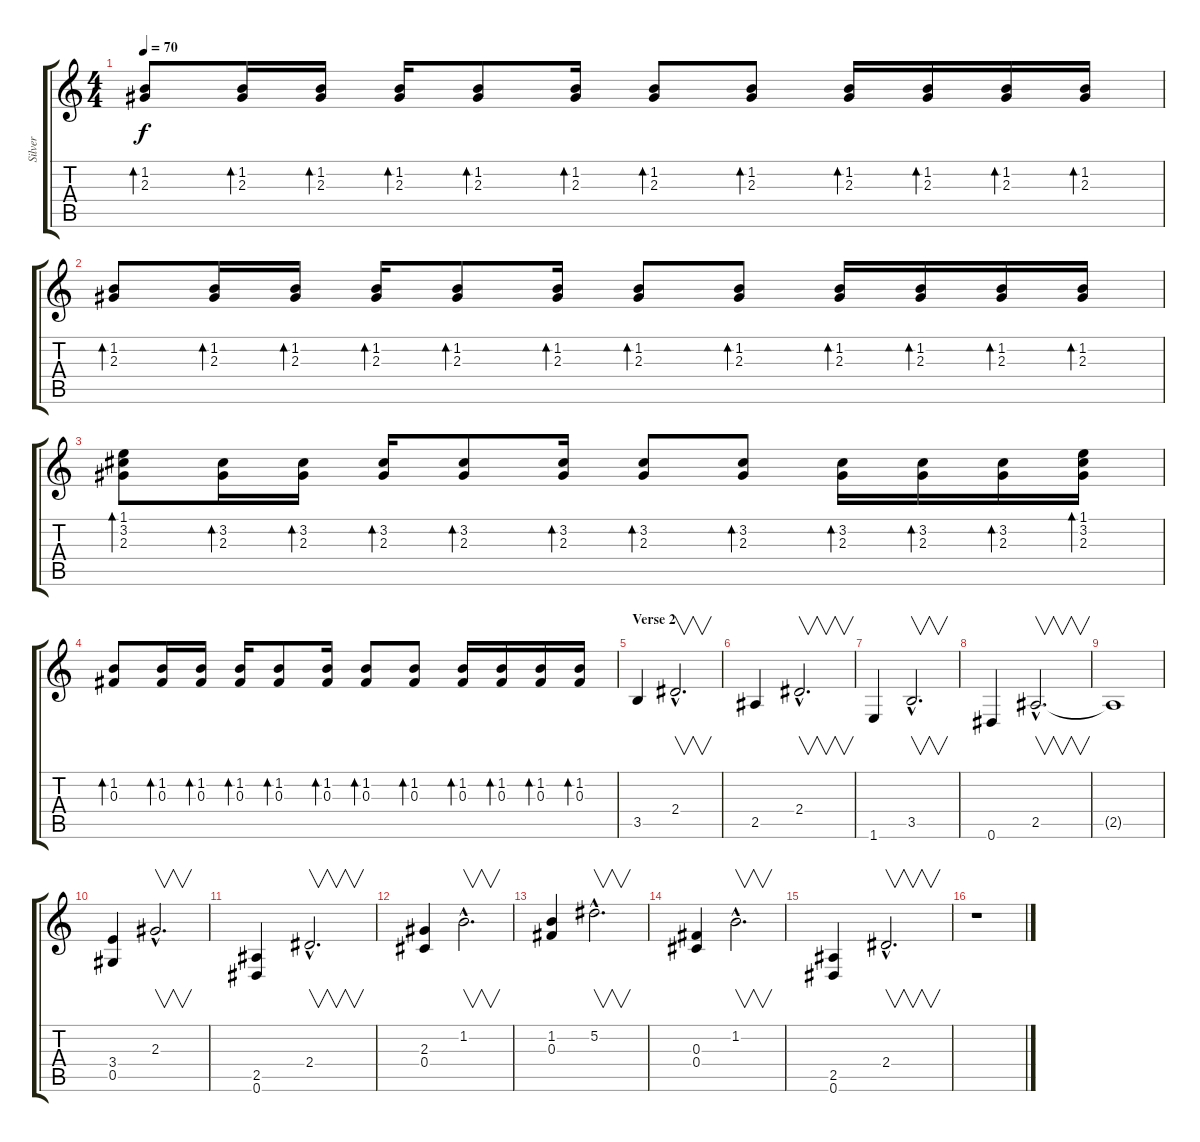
\track ("Silver" "Silver") {instrument distortionguitar}
\staff {score tabs}
\tuning (Eb4 Bb3 Gb3 Db3 Ab2 Eb2) {hide}
\ts (4 4)
\tempo 70
\clef g2
\ks c
(1.2 2.3).8{bd 480 dy f volume 10} (1.2 2.3).16{bd 480} (1.2 2.3).16{bd 480} (1.2 2.3).16{bd 480} (1.2 2.3).8{bd 480 volume 13} (1.2 2.3).16{bd 480 volume 10} (1.2 2.3).8{bd 480} (1.2 2.3).8{bd 480} (1.2 2.3).16{bd 480} (1.2 2.3).16{bd 480} (1.2 2.3).16{bd 480} (1.2 2.3).16{bd 480} |
(1.2 2.3).8{bd 480} (1.2 2.3).16{bd 480} (1.2 2.3).16{bd 480} (1.2 2.3).16{bd 480} (1.2 2.3).8{bd 480 volume 15} (1.2 2.3).16{bd 480 volume 13} (1.2 2.3).8{bd 480} (1.2 2.3).8{bd 480} (1.2 2.3).16{bd 480} (1.2 2.3).16{bd 480} (1.2 2.3).16{bd 480} (1.2 2.3).16{bd 480} |
(1.1 3.2 2.3).8{bd 480} (3.2 2.3).16{bd 480} (3.2 2.3).16{bd 480} (3.2 2.3).16{bd 480} (3.2 2.3).8{bd 480 volume 13} (3.2 2.3).16{bd 480 volume 14} (3.2 2.3).8{bd 480} (3.2 2.3).8{bd 480} (3.2 2.3).16{bd 480} (3.2 2.3).16{bd 480} (3.2 2.3).16{bd 480} (1.1 3.2 2.3).16{bd 480} |
(1.2 0.3).8{bd 480} (1.2 0.3).16{bd 480} (1.2 0.3).16{bd 480} (1.2 0.3).16{bd 480} (1.2 0.3).8{bd 480 volume 16} (1.2 0.3).16{bd 480 volume 12} (1.2 0.3).8{bd 480} (1.2 0.3).8{bd 480} (1.2 0.3).16{bd 480} (1.2 0.3).16{bd 480} (1.2 0.3).16{bd 480} (1.2 0.3).16{bd 480} |
\section ("" "Verse 2")
3.5.4 2.4{hac}.2{v d} |
2.5.4 2.4{hac}.2{v d} |
1.6.4 3.5{hac}.2{v d} |
0.6.4 2.5{hac}.2{v d} |
2.5{t}.1 |
(3.4 0.5).4 2.3{hac}.2{v d} |
(2.5 0.6).4 2.4{hac}.2{v d} |
(2.3 0.4).4 1.2{hac}.2{v d} |
(1.2 0.3).4 5.2{hac}.2{v d} |
(0.3 0.4).4 1.2{hac}.2{v d} |
(2.5 0.6).4 2.4{hac}.2{v d} |
r.1
